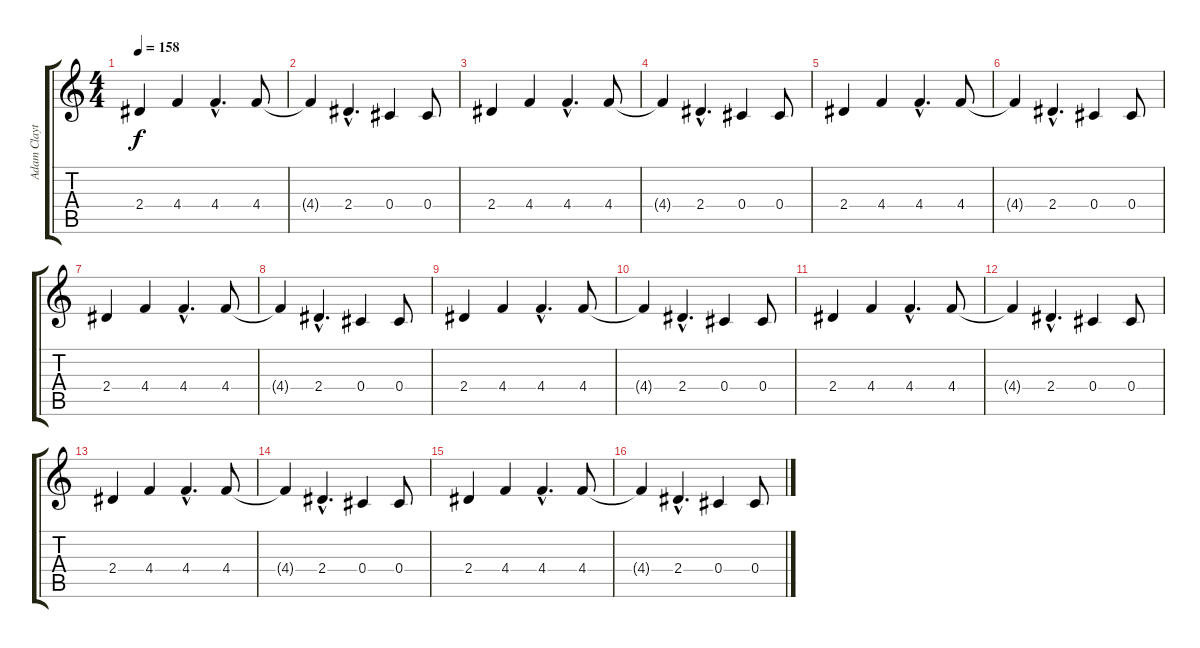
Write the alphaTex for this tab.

\track ("Adam Clayton" "Adam Clayt") {instrument electricbassfinger}
\staff {score tabs}
\tuning (Eb4 Bb3 Gb3 Db3 Ab2 Eb2) {hide}
\ts (4 4)
\tempo 158
\clef g2
\ks c
2.4.4{dy f} 4.4.4 4.4{hac}.4{d} 4.4.8 |
4.4{t}.4 2.4{hac}.4{d} 0.4.4 0.4.8 |
2.4.4 4.4.4 4.4{hac}.4{d} 4.4.8 |
4.4{t}.4 2.4{hac}.4{d} 0.4.4 0.4.8 |
2.4.4 4.4.4 4.4{hac}.4{d} 4.4.8 |
4.4{t}.4 2.4{hac}.4{d} 0.4.4 0.4.8 |
2.4.4 4.4.4 4.4{hac}.4{d} 4.4.8 |
4.4{t}.4 2.4{hac}.4{d} 0.4.4 0.4.8 |
2.4.4 4.4.4 4.4{hac}.4{d} 4.4.8 |
4.4{t}.4 2.4{hac}.4{d} 0.4.4 0.4.8 |
2.4.4 4.4.4 4.4{hac}.4{d} 4.4.8 |
4.4{t}.4 2.4{hac}.4{d} 0.4.4 0.4.8 |
2.4.4 4.4.4 4.4{hac}.4{d} 4.4.8 |
4.4{t}.4 2.4{hac}.4{d} 0.4.4 0.4.8 |
2.4.4 4.4.4 4.4{hac}.4{d} 4.4.8 |
4.4{t}.4 2.4{hac}.4{d} 0.4.4 0.4.8
